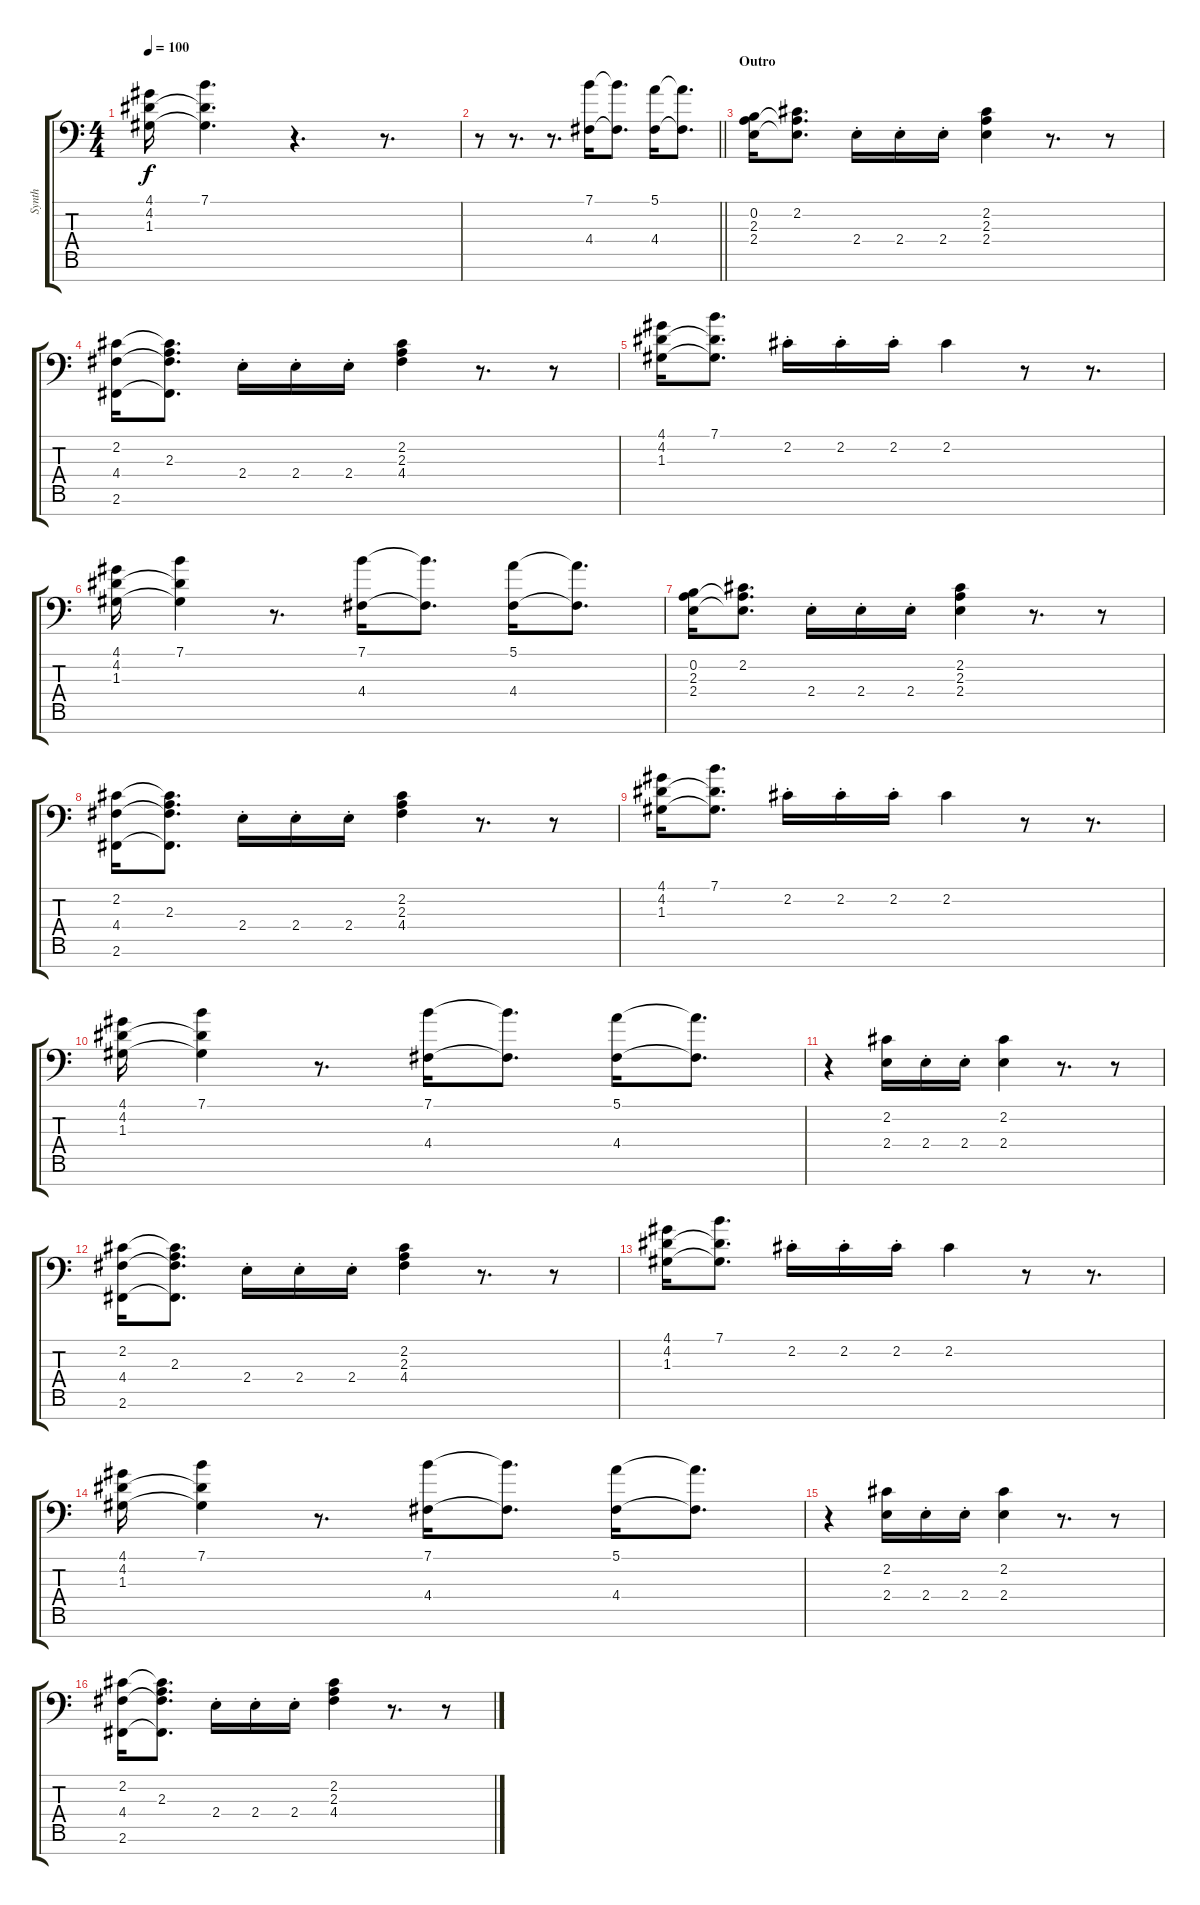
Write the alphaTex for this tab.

\track ("Synth" "Synth") {instrument lead2sawtooth}
\staff {score tabs}
\tuning (E4 B3 G3 D3 A2 E2 C-1) {hide}
\ts (4 4)
\tempo 100
\clef f4
\ks c
(4.1 4.2 1.3).16{dy f} (7.1 4.2{t} 1.3{t}).4{d} r.4{d} r.8{d} |
\barLineRight lightlight
r.8 r.8{d} r.8{d} (7.1 4.4).16 (7.1{t} 4.4{t}).8{d} (5.1 4.4).16 (5.1{t} 4.4{t}).8{d} |
\section ("" "Outro")
(0.2 2.3 2.4).16 (2.2 2.3{t} 2.4{t}).8{d} 2.4{st}.16 2.4{st}.16 2.4{st}.16 (2.2 2.3 2.4).4 r.8{d} r.8 |
(2.2 4.4 2.6).16 (2.2{t} 2.3 4.4{t} 2.6{t}).8{d} 2.4{st}.16 2.4{st}.16 2.4{st}.16 (2.2 2.3 4.4).4 r.8{d} r.8 |
(4.1 4.2 1.3).16 (7.1 4.2{t} 1.3{t}).8{d} 2.2{st}.16 2.2{st}.16 2.2{st}.16 2.2.4 r.8 r.8{d} |
(4.1 4.2 1.3).16 (7.1 4.2{t} 1.3{t}).4 r.8{d} (7.1 4.4).16 (7.1{t} 4.4{t}).8{d} (5.1 4.4).16 (5.1{t} 4.4{t}).8{d} |
(0.2 2.3 2.4).16 (2.2 2.3{t} 2.4{t}).8{d} 2.4{st}.16 2.4{st}.16 2.4{st}.16 (2.2 2.3 2.4).4 r.8{d} r.8 |
(2.2 4.4 2.6).16 (2.2{t} 2.3 4.4{t} 2.6{t}).8{d} 2.4{st}.16 2.4{st}.16 2.4{st}.16 (2.2 2.3 4.4).4 r.8{d} r.8 |
(4.1 4.2 1.3).16 (7.1 4.2{t} 1.3{t}).8{d} 2.2{st}.16 2.2{st}.16 2.2{st}.16 2.2.4 r.8 r.8{d} |
(4.1 4.2 1.3).16 (7.1 4.2{t} 1.3{t}).4 r.8{d} (7.1 4.4).16 (7.1{t} 4.4{t}).8{d} (5.1 4.4).16 (5.1{t} 4.4{t}).8{d} |
r.4 (2.2 2.4).16 2.4{st}.16 2.4{st}.16 (2.2 2.4).4 r.8{d} r.8 |
(2.2 4.4 2.6).16 (2.2{t} 2.3 4.4{t} 2.6{t}).8{d} 2.4{st}.16 2.4{st}.16 2.4{st}.16 (2.2 2.3 4.4).4 r.8{d} r.8 |
(4.1 4.2 1.3).16 (7.1 4.2{t} 1.3{t}).8{d} 2.2{st}.16 2.2{st}.16 2.2{st}.16 2.2.4 r.8 r.8{d} |
(4.1 4.2 1.3).16 (7.1 4.2{t} 1.3{t}).4 r.8{d} (7.1 4.4).16 (7.1{t} 4.4{t}).8{d} (5.1 4.4).16 (5.1{t} 4.4{t}).8{d} |
r.4 (2.2 2.4).16 2.4{st}.16 2.4{st}.16 (2.2 2.4).4 r.8{d} r.8 |
(2.2 4.4 2.6).16 (2.2{t} 2.3 4.4{t} 2.6{t}).8{d} 2.4{st}.16 2.4{st}.16 2.4{st}.16 (2.2 2.3 4.4).4 r.8{d} r.8
